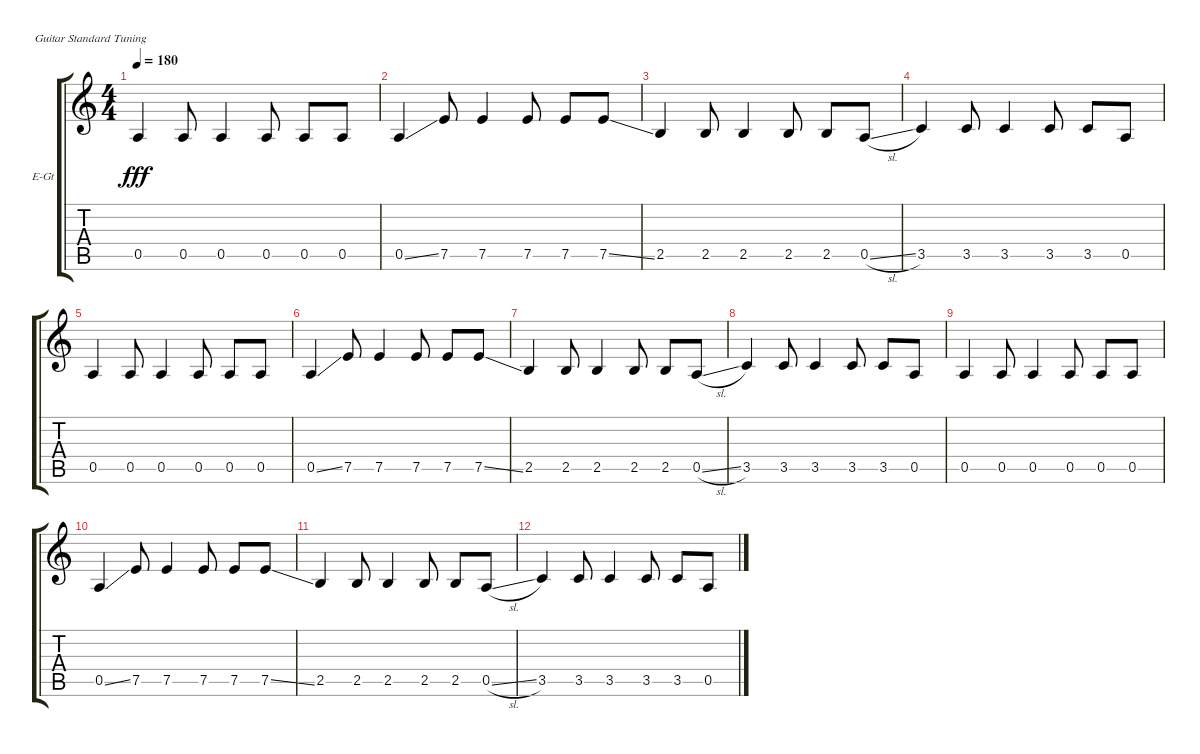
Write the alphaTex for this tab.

\defaultSystemsLayout 4
\bracketExtendMode groupsimilarinstruments
\firstSystemTrackNameOrientation horizontal
\otherSystemsTrackNameOrientation horizontal
\track ("Electric Guitar" "E-Gt") {instrument overdrivenguitar}
\staff {score tabs}
\tuning (E4 B3 G3 D3 A2 E2)
\ts (4 4)
\tempo 180
\clef g2
\scale
0.25
\ks c
0.5.4{dy fff} 0.5.8 0.5.4 0.5.8 0.5.8 0.5.8 |
\scale
0.25 0.5{ss}.4 7.5.8 7.5.4 7.5.8 7.5.8 7.5{ss}.8 |
\scale
0.25 2.5.4 2.5.8 2.5.4 2.5.8 2.5.8 0.5{sl}.8 |
\scale
0.25 3.5.4 3.5.8 3.5.4 3.5.8 3.5.8 0.5.8 |
\scale
0.25 0.5.4 0.5.8 0.5.4 0.5.8 0.5.8 0.5.8 |
\scale
0.25 0.5{ss}.4 7.5.8 7.5.4 7.5.8 7.5.8 7.5{ss}.8 |
\scale
0.25 2.5.4 2.5.8 2.5.4 2.5.8 2.5.8 0.5{sl}.8 |
\scale
0.25 3.5.4 3.5.8 3.5.4 3.5.8 3.5.8 0.5.8 |
\scale
0.25 0.5.4 0.5.8 0.5.4 0.5.8 0.5.8 0.5.8 |
\scale
0.25 0.5{ss}.4 7.5.8 7.5.4 7.5.8 7.5.8 7.5{ss}.8 |
\scale
0.25 2.5.4 2.5.8 2.5.4 2.5.8 2.5.8 0.5{sl}.8 |
\scale
0.25 3.5.4 3.5.8 3.5.4 3.5.8 3.5.8 0.5.8
